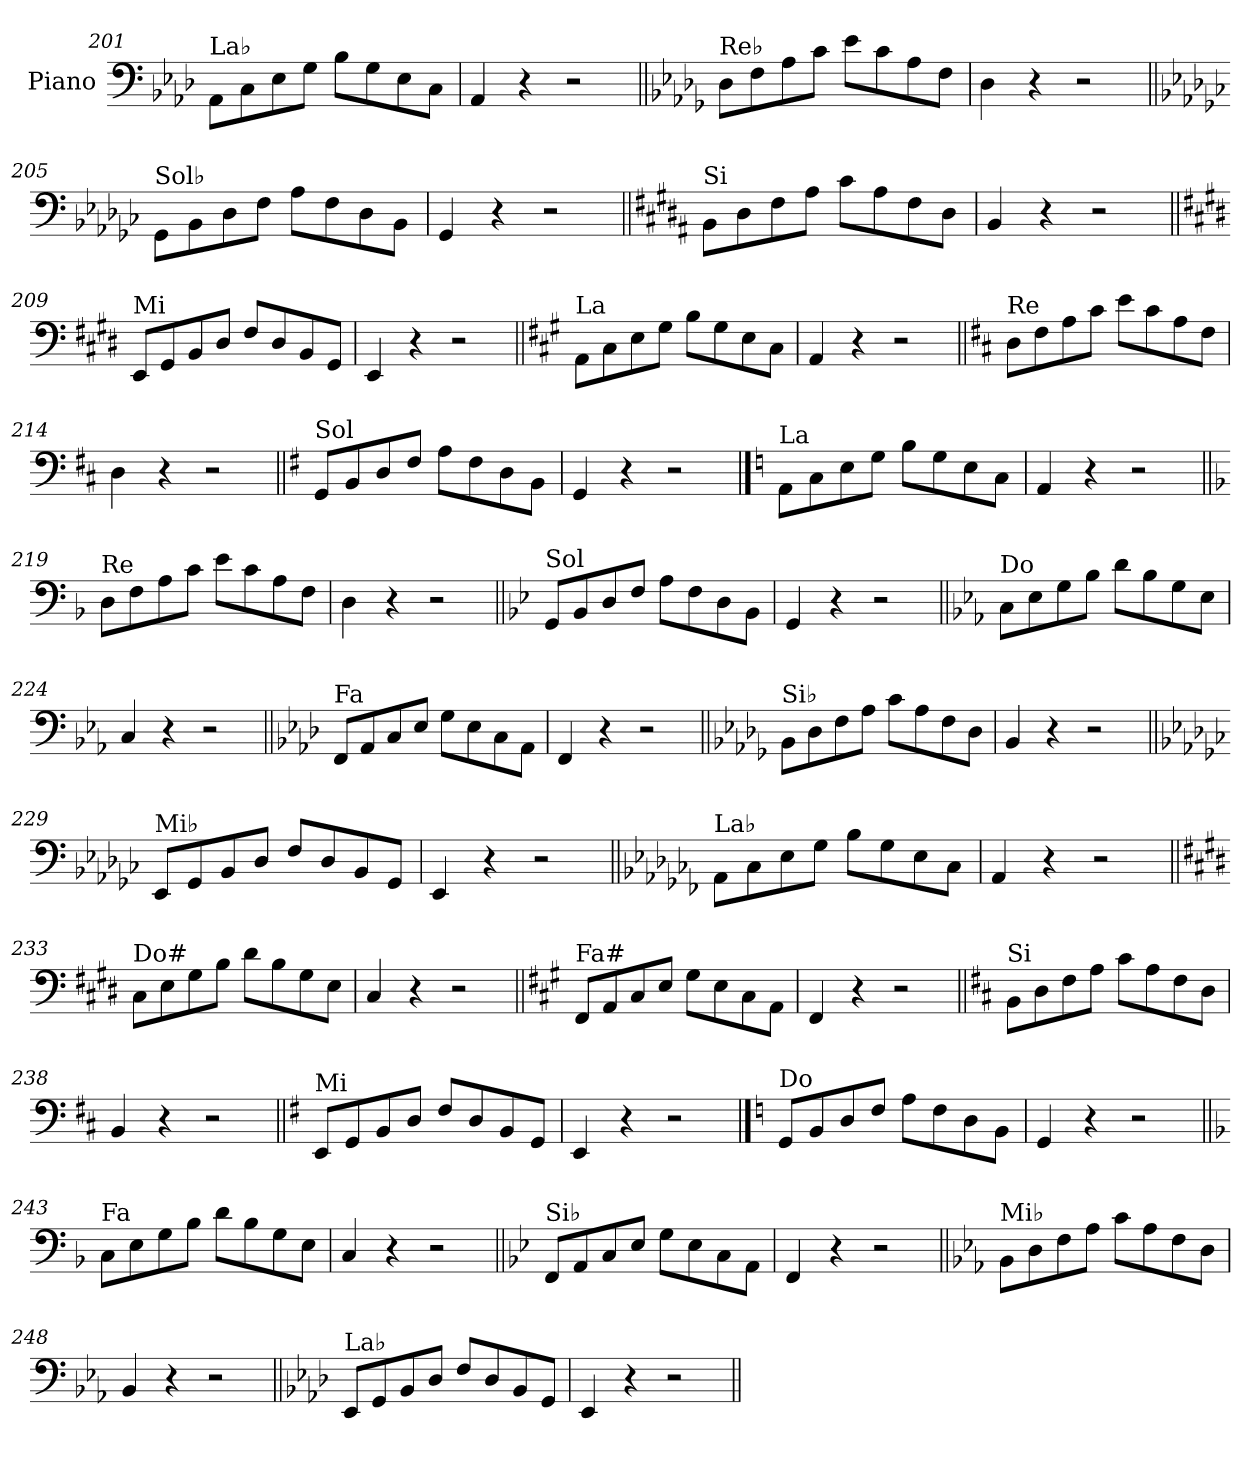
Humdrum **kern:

**kern
*part1
*staff1
*I"Piano
*I'Pno.
*clefF4
*k[b-e-a-d-]
=201
!LO:TX:a:t=La♭
8AA-\L
8C\
8E-\
8G\J
8B-\L
8G\
8E-\
8C\J
=202
4AA-/
4r
2r
=203||
*k[b-e-a-d-g-]
!LO:TX:a:t=Re♭
8D-\L
8F\
8A-\
8c\J
8e-\L
8c\
8A-\
8F\J
=204
4D-\
4r
2r
!!LO:LB:g=z
=205||
*k[b-e-a-d-g-c-]
!LO:TX:a:t=Sol♭
8GG-\L
8BB-\
8D-\
8F\J
8A-\L
8F\
8D-\
8BB-\J
=206
4GG-/
4r
2r
=207||
*k[f#c#g#d#a#]
!LO:TX:a:t=Si
8BB\L
8D#\
8F#\
8A#\J
8c#\L
8A#\
8F#\
8D#\J
=208
4BB/
4r
2r
=209||
*k[f#c#g#d#]
!LO:TX:a:t=Mi
8EE/L
8GG#/
8BB/
8D#/J
8F#/L
8D#/
8BB/
8GG#/J
=210
4EE/
4r
2r
!!LO:LB:g=z
=211||
*k[f#c#g#]
!LO:TX:a:t=La
8AA\L
8C#\
8E\
8G#\J
8B\L
8G#\
8E\
8C#\J
=212
4AA/
4r
2r
=213||
*k[f#c#]
!LO:TX:a:t=Re
8D\L
8F#\
8A\
8c#\J
8e\L
8c#\
8A\
8F#\J
=214
4D\
4r
2r
=215||
*k[f#]
!LO:TX:a:t=Sol
8GG/L
8BB/
8D/
8F#/J
8A\L
8F#\
8D\
8BB\J
=216
4GG/
4r
2r
!!LO:LB:g=z
==217
*k[]
!LO:TX:a:t=La
8AA\L
8C\
8E\
8G\J
8B\L
8G\
8E\
8C\J
=218
4AA/
4r
2r
=219||
*k[b-]
!LO:TX:a:t=Re
8D\L
8F\
8A\
8c\J
8e\L
8c\
8A\
8F\J
=220
4D\
4r
2r
=221||
*k[b-e-]
!LO:TX:a:t=Sol
8GG/L
8BB-/
8D/
8F/J
8A\L
8F\
8D\
8BB-\J
=222
4GG/
4r
2r
!!LO:LB:g=z
=223||
*k[b-e-a-]
!LO:TX:a:t=Do
8C\L
8E-\
8G\
8B-\J
8d\L
8B-\
8G\
8E-\J
=224
4C/
4r
2r
=225||
*k[b-e-a-d-]
!LO:TX:a:t=Fa
8FF/L
8AA-/
8C/
8E-/J
8G\L
8E-\
8C\
8AA-\J
=226
4FF/
4r
2r
=227||
*k[b-e-a-d-g-]
!LO:TX:a:t=Si♭
8BB-\L
8D-\
8F\
8A-\J
8c\L
8A-\
8F\
8D-\J
=228
4BB-/
4r
2r
!!LO:LB:g=z
=229||
*k[b-e-a-d-g-c-]
!LO:TX:a:t=Mi♭
8EE-/L
8GG-/
8BB-/
8D-/J
8F/L
8D-/
8BB-/
8GG-/J
=230
4EE-/
4r
2r
=231||
*k[b-e-a-d-g-c-f-]
!LO:TX:a:t=La♭
8AA-\L
8C-\
8E-\
8G-\J
8B-\L
8G-\
8E-\
8C-\J
=232
4AA-/
4r
2r
=233||
*k[f#c#g#d#]
!LO:TX:a:t=Do#
8C#\L
8E\
8G#\
8B\J
8d#\L
8B\
8G#\
8E\J
=234
4C#/
4r
2r
!!LO:LB:g=z
=235||
*k[f#c#g#]
!LO:TX:a:t=Fa#
8FF#/L
8AA/
8C#/
8E/J
8G#\L
8E\
8C#\
8AA\J
=236
4FF#/
4r
2r
=237||
*k[f#c#]
!LO:TX:a:t=Si
8BB\L
8D\
8F#\
8A\J
8c#\L
8A\
8F#\
8D\J
=238
4BB/
4r
2r
=239||
*k[f#]
!LO:TX:a:t=Mi
8EE/L
8GG/
8BB/
8D/J
8F#/L
8D/
8BB/
8GG/J
=240
4EE/
4r
2r
!!LO:PB:g=z
==241
*k[]
!LO:TX:a:t=Do
8GG/L
8BB/
8D/
8F/J
8A\L
8F\
8D\
8BB\J
=242
4GG/
4r
2r
=243||
*k[b-]
!LO:TX:a:t=Fa
8C\L
8E\
8G\
8B-\J
8d\L
8B-\
8G\
8E\J
=244
4C/
4r
2r
=245||
*k[b-e-]
!LO:TX:a:t=Si♭
8FF/L
8AA/
8C/
8E-/J
8G\L
8E-\
8C\
8AA\J
=246
4FF/
4r
2r
!!LO:LB:g=z
=247||
*k[b-e-a-]
!LO:TX:a:t=Mi♭
8BB-\L
8D\
8F\
8A-\J
8c\L
8A-\
8F\
8D\J
=248
4BB-/
4r
2r
=249||
*k[b-e-a-d-]
!LO:TX:a:t=La♭
8EE-/L
8GG/
8BB-/
8D-/J
8F/L
8D-/
8BB-/
8GG/J
=250
4EE-/
4r
2r
=||
*-
